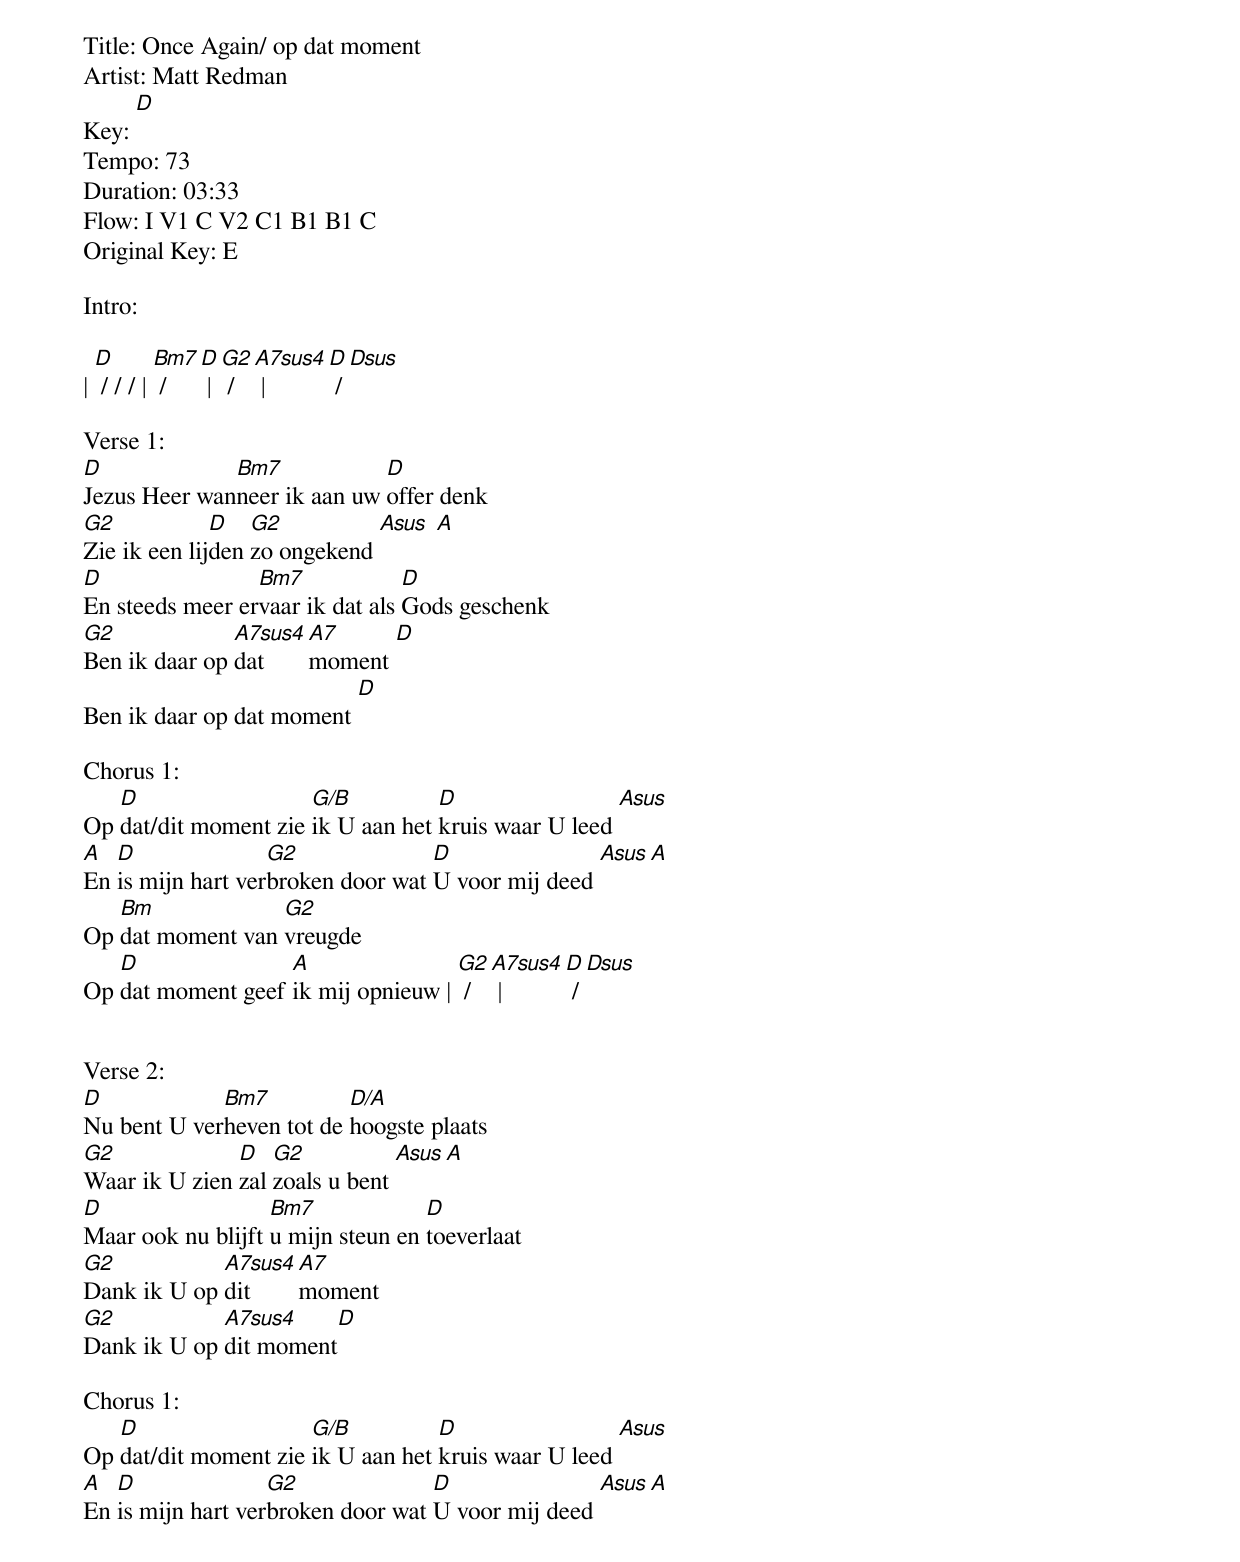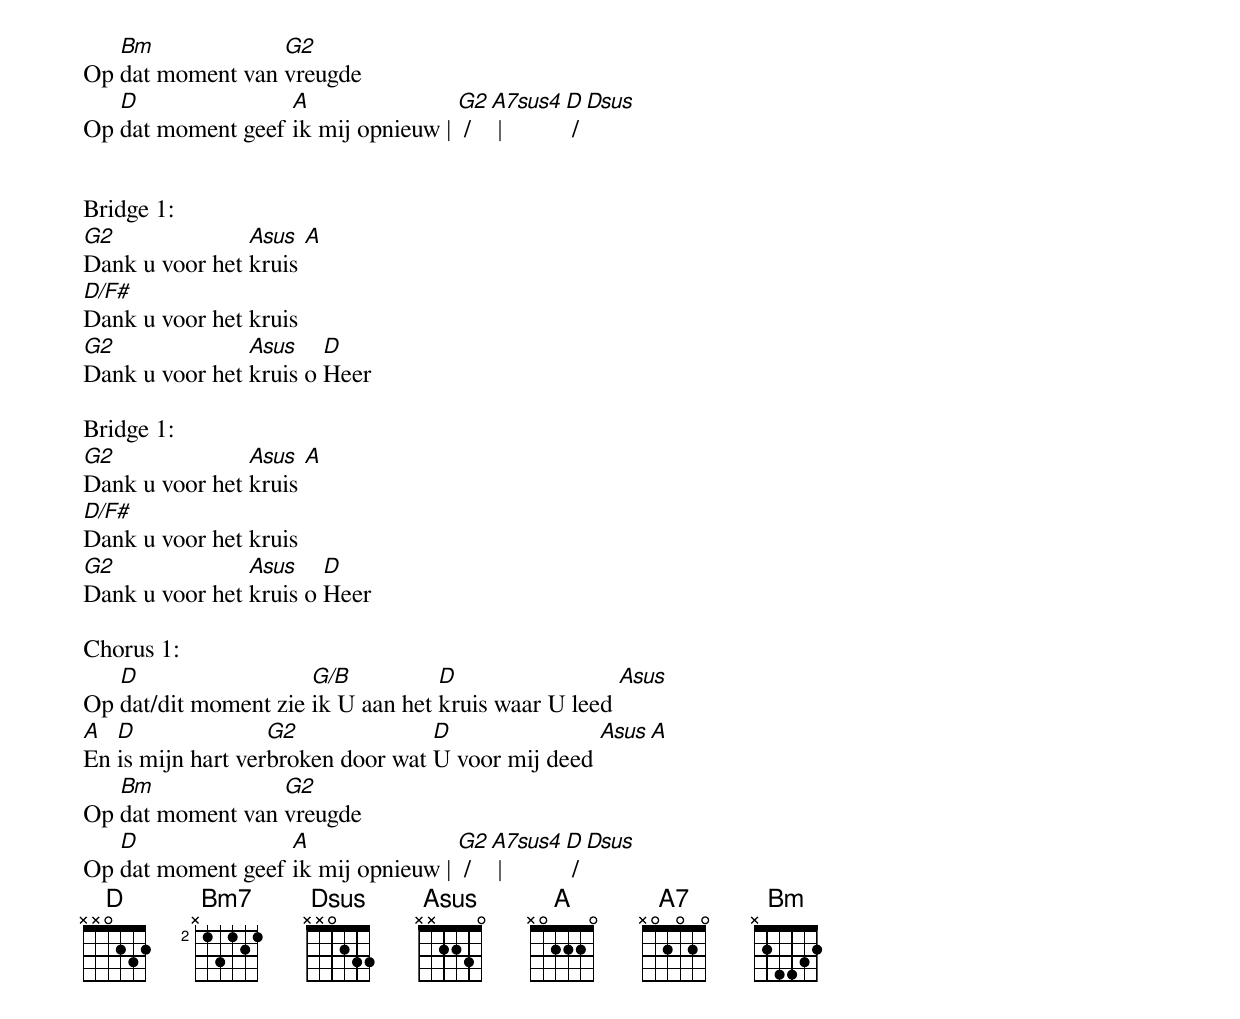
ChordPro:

Title: Once Again/ op dat moment
Artist: Matt Redman
Key: [D]
Tempo: 73
Duration: 03:33
Flow: I V1 C V2 C1 B1 B1 C
Original Key: E

Intro:

| [D] / / / | [Bm7] / [D] | [G2] / [A7sus4] | [D] / [Dsus]

Verse 1:
[D]Jezus Heer wan[Bm7]neer ik aan uw [D]offer denk
[G2]Zie ik een lij[D]den [G2]zo ongekend [Asus] [A]
[D]En steeds meer er[Bm7]vaar ik dat als [D]Gods geschenk
[G2]Ben ik daar op [A7sus4]dat [A7]moment [D]
Ben ik daar op dat moment [D]

Chorus 1:
Op [D]dat/dit moment zie [G/B]ik U aan het [D]kruis waar U leed [Asus]
[A]En [D]is mijn hart ver[G2]broken door wat [D]U voor mij deed [Asus][A]
Op [Bm]dat moment van [G2]vreugde
Op [D]dat moment geef [A]ik mij opnieuw | [G2] / [A7sus4] | [D] / [Dsus]


Verse 2:
[D]Nu bent U ver[Bm7]heven tot de [D/A]hoogste plaats
[G2]Waar ik U zien [D]zal [G2]zoals u bent [Asus][A]
[D]Maar ook nu blijft [Bm7]u mijn steun en [D]toeverlaat
[G2]Dank ik U op [A7sus4]dit [A7]moment
[G2]Dank ik U op [A7sus4]dit moment[D]

Chorus 1:
Op [D]dat/dit moment zie [G/B]ik U aan het [D]kruis waar U leed [Asus]
[A]En [D]is mijn hart ver[G2]broken door wat [D]U voor mij deed [Asus][A]
Op [Bm]dat moment van [G2]vreugde
Op [D]dat moment geef [A]ik mij opnieuw | [G2] / [A7sus4] | [D] / [Dsus]


Bridge 1:
[G2]Dank u voor het [Asus]kruis [A]
[D/F#]Dank u voor het kruis
[G2]Dank u voor het [Asus]kruis o [D]Heer

Bridge 1:
[G2]Dank u voor het [Asus]kruis [A]
[D/F#]Dank u voor het kruis
[G2]Dank u voor het [Asus]kruis o [D]Heer

Chorus 1:
Op [D]dat/dit moment zie [G/B]ik U aan het [D]kruis waar U leed [Asus]
[A]En [D]is mijn hart ver[G2]broken door wat [D]U voor mij deed [Asus][A]
Op [Bm]dat moment van [G2]vreugde
Op [D]dat moment geef [A]ik mij opnieuw | [G2] / [A7sus4] | [D] / [Dsus]
